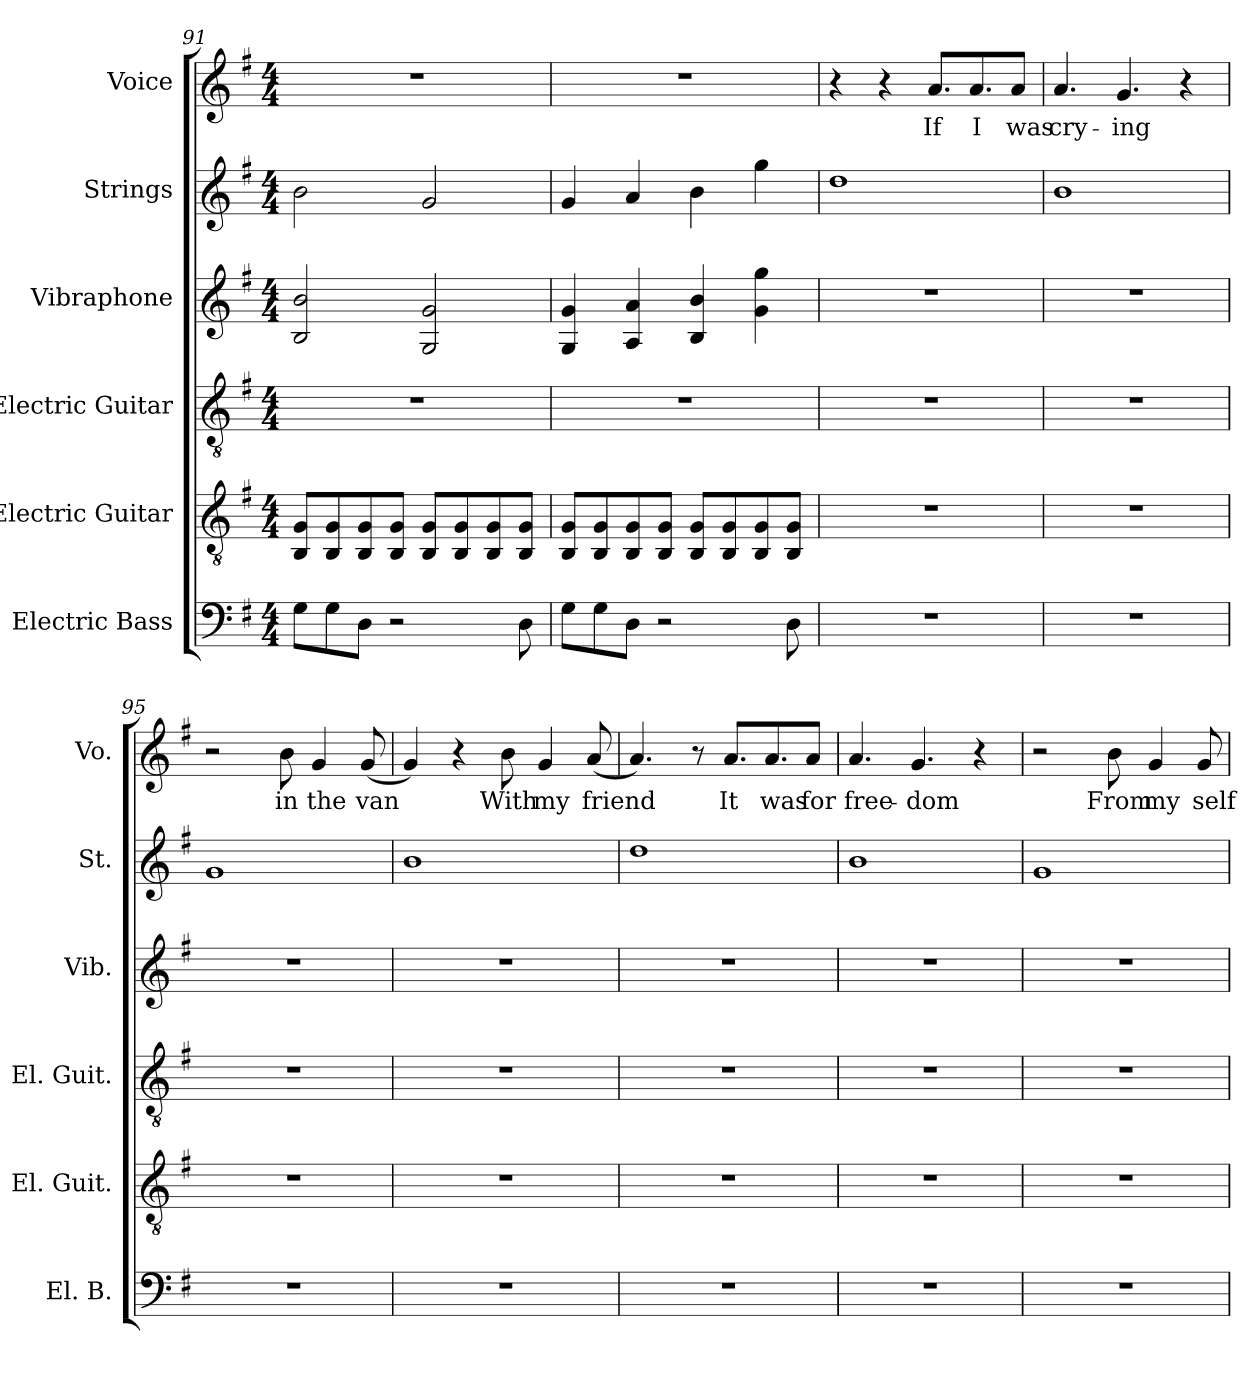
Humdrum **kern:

**kern	**kern	**kern	**kern	**kern	**kern	**text
*part6	*part5	*part4	*part3	*part2	*part1	*part1
*staff6	*staff5	*staff4	*staff3	*staff2	*staff1	*staff1
*I"Electric Bass	*I"Electric Guitar	*I"Electric Guitar	*I"Vibraphone	*I"Strings	*I"Voice	*
*I'El. B.	*I'El. Guit.	*I'El. Guit.	*I'Vib.	*I'St.	*I'Vo.	*
!!LO:PB:g=z
*clefF4	*clefGv2	*clefGv2	*clefG2	*clefG2	*clefG2	*
*k[f#]	*k[f#]	*k[f#]	*k[f#]	*k[f#]	*k[f#]	*
*M4/4	*M4/4	*M4/4	*M4/4	*M4/4	*M4/4	*
=91	=91	=91	=91	=91	=91	=91
8G\L	8BB/ 8G/L	1r	2B/ 2b/	2b\	1r	.
8G\	8BB/ 8G/	.	.	.	.	.
8D\J	8BB/ 8G/	.	.	.	.	.
2r	8BB/ 8G/J	.	.	.	.	.
.	8BB/ 8G/L	.	2G/ 2g/	2g/	.	.
.	8BB/ 8G/	.	.	.	.	.
.	8BB/ 8G/	.	.	.	.	.
8D\	8BB/ 8G/J	.	.	.	.	.
=92	=92	=92	=92	=92	=92	=92
8G\L	8BB/ 8G/L	1r	4G/ 4g/	4g/	1r	.
8G\	8BB/ 8G/	.	.	.	.	.
8D\J	8BB/ 8G/	.	4A/ 4a/	4a/	.	.
2r	8BB/ 8G/J	.	.	.	.	.
.	8BB/ 8G/L	.	4B/ 4b/	4b\	.	.
.	8BB/ 8G/	.	.	.	.	.
.	8BB/ 8G/	.	4g\ 4gg\	4gg\	.	.
8D\	8BB/ 8G/J	.	.	.	.	.
=93	=93	=93	=93	=93	=93	=93
1r	1r	1r	1r	1dd	4r	.
.	.	.	.	.	4r	.
.	.	.	.	.	8.a/L	If
.	.	.	.	.	8.a/	I
.	.	.	.	.	8a/J	was
=94	=94	=94	=94	=94	=94	=94
1r	1r	1r	1r	1b	4.a/	cry-
.	.	.	.	.	4.g/	-ing
.	.	.	.	.	4r	.
!!LO:LB:g=z
=95	=95	=95	=95	=95	=95	=95
1r	1r	1r	1r	1g	2r	.
.	.	.	.	.	8b\	in
.	.	.	.	.	4g/	the
.	.	.	.	.	(8g/	van
=96	=96	=96	=96	=96	=96	=96
1r	1r	1r	1r	1b	4g/)	.
.	.	.	.	.	4r	.
.	.	.	.	.	8b\	With
.	.	.	.	.	4g/	my
.	.	.	.	.	(8a/	friend
=97	=97	=97	=97	=97	=97	=97
1r	1r	1r	1r	1dd	4.a/)	.
.	.	.	.	.	8r	.
.	.	.	.	.	8.a/L	It
.	.	.	.	.	8.a/	was
.	.	.	.	.	8a/J	for
=98	=98	=98	=98	=98	=98	=98
1r	1r	1r	1r	1b	4.a/	free-
.	.	.	.	.	4.g/	-dom
.	.	.	.	.	4r	.
=99	=99	=99	=99	=99	=99	=99
1r	1r	1r	1r	1g	2r	.
.	.	.	.	.	8b\	From
.	.	.	.	.	4g/	my
.	.	.	.	.	8g/	self
=	=	=	=	=	=	=
*-	*-	*-	*-	*-	*-	*-
